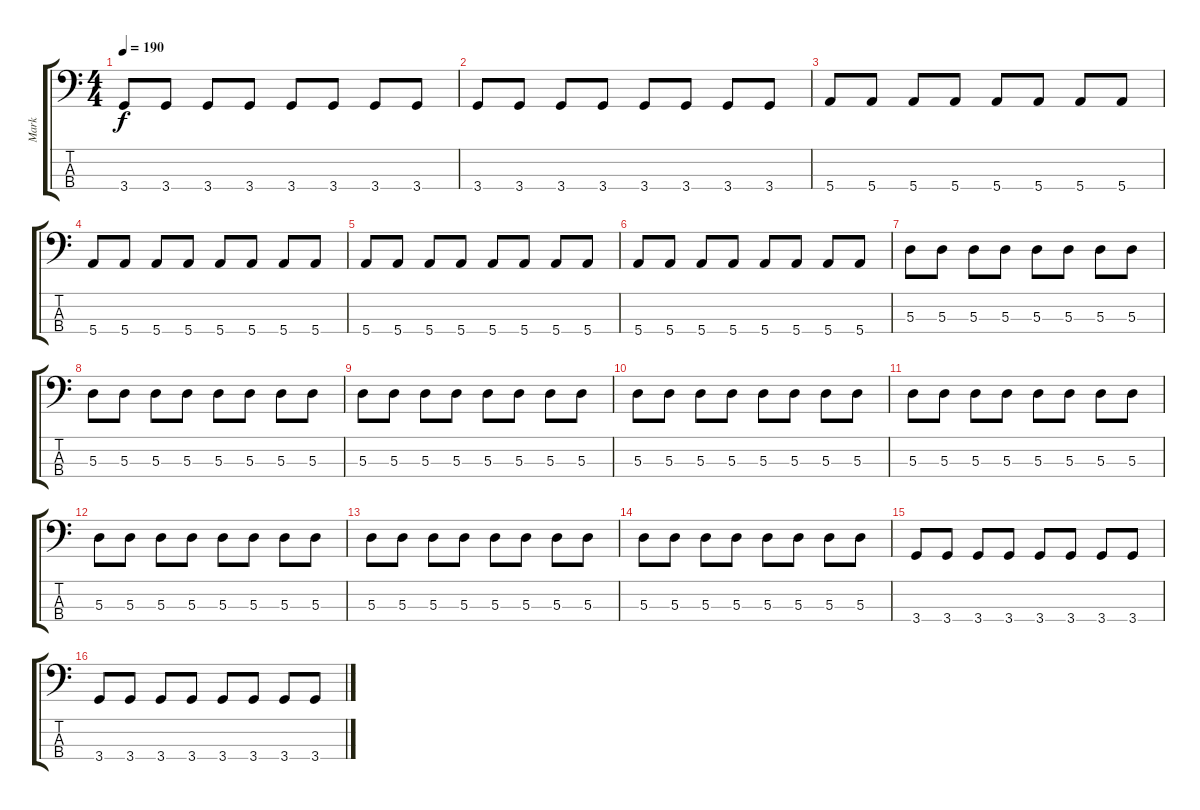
\track ("Mark" "Mark") {instrument electricbassfinger}
\staff {score tabs}
\tuning (G2 D2 A1 E1) {hide}
\ts (4 4)
\tempo 190
\clef f4
\ks c
3.4.8{dy f} 3.4.8 3.4.8 3.4.8 3.4.8 3.4.8 3.4.8 3.4.8 |
3.4.8 3.4.8 3.4.8 3.4.8 3.4.8 3.4.8 3.4.8 3.4.8 |
5.4.8 5.4.8 5.4.8 5.4.8 5.4.8 5.4.8 5.4.8 5.4.8 |
5.4.8 5.4.8 5.4.8 5.4.8 5.4.8 5.4.8 5.4.8 5.4.8 |
5.4.8 5.4.8 5.4.8 5.4.8 5.4.8 5.4.8 5.4.8 5.4.8 |
5.4.8 5.4.8 5.4.8 5.4.8 5.4.8 5.4.8 5.4.8 5.4.8 |
5.3.8 5.3.8 5.3.8 5.3.8 5.3.8 5.3.8 5.3.8 5.3.8 |
5.3.8 5.3.8 5.3.8 5.3.8 5.3.8 5.3.8 5.3.8 5.3.8 |
5.3.8 5.3.8 5.3.8 5.3.8 5.3.8 5.3.8 5.3.8 5.3.8 |
5.3.8 5.3.8 5.3.8 5.3.8 5.3.8 5.3.8 5.3.8 5.3.8 |
5.3.8 5.3.8 5.3.8 5.3.8 5.3.8 5.3.8 5.3.8 5.3.8 |
5.3.8 5.3.8 5.3.8 5.3.8 5.3.8 5.3.8 5.3.8 5.3.8 |
5.3.8 5.3.8 5.3.8 5.3.8 5.3.8 5.3.8 5.3.8 5.3.8 |
5.3.8 5.3.8 5.3.8 5.3.8 5.3.8 5.3.8 5.3.8 5.3.8 |
3.4.8 3.4.8 3.4.8 3.4.8 3.4.8 3.4.8 3.4.8 3.4.8 |
3.4.8 3.4.8 3.4.8 3.4.8 3.4.8 3.4.8 3.4.8 3.4.8
